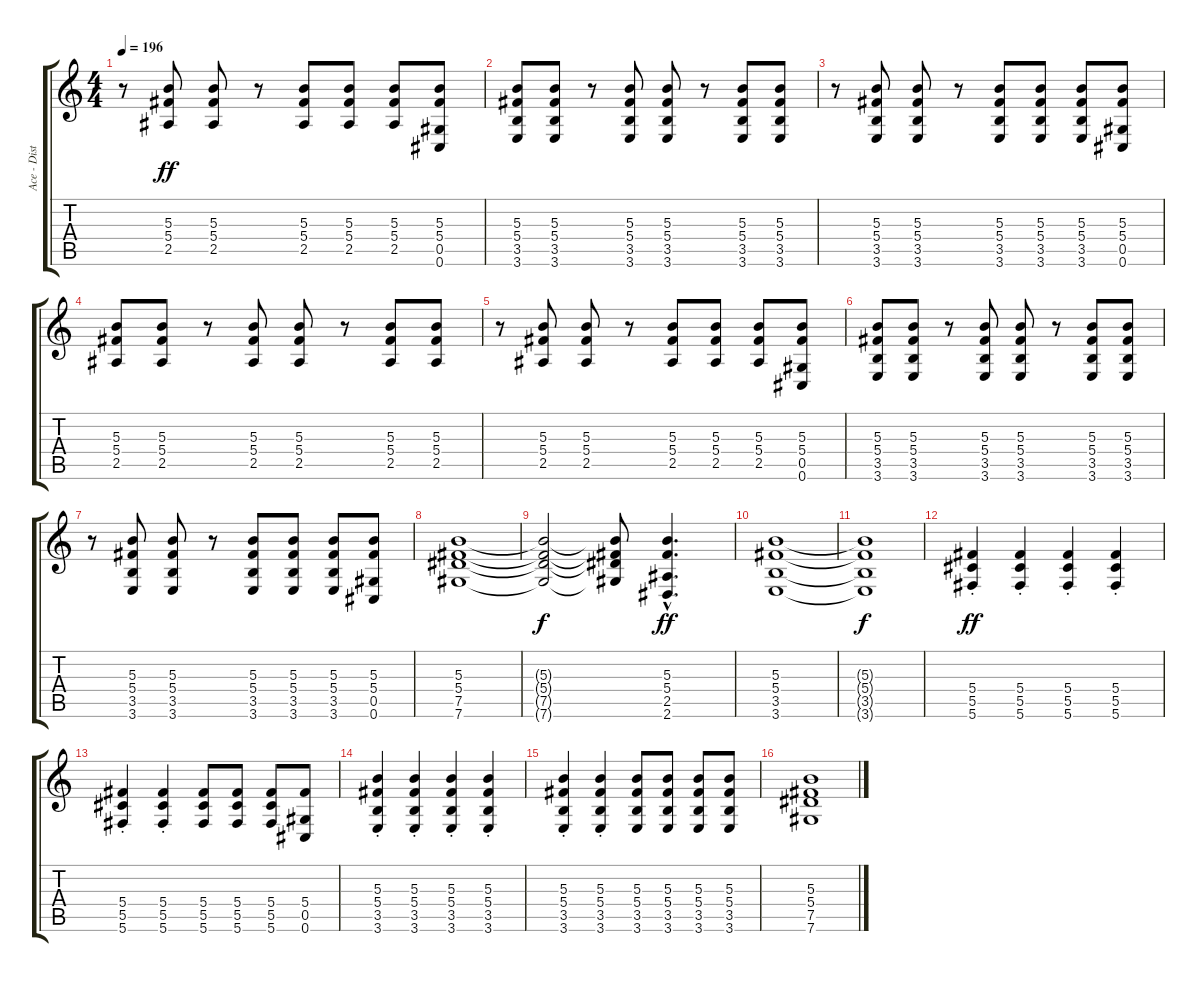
\track ("Ace - Distorted Guitar 1" "Ace - Dist") {instrument distortionguitar}
\staff {score tabs}
\tuning (Eb4 Bb3 Gb3 Db3 Ab2 Db2) {hide}
\ts (4 4)
\tempo 196
\clef g2
\ks c
r.8{dy ff} (5.3 5.4 2.5).8 (5.3 5.4 2.5).8 r.8 (5.3 5.4 2.5).8 (5.3 5.4 2.5).8 (5.3 5.4 2.5).8 (5.3 5.4 0.5 0.6).8 |
(5.3 5.4 3.5 3.6).8 (5.3 5.4 3.5 3.6).8 r.8 (5.3 5.4 3.5 3.6).8 (5.3 5.4 3.5 3.6).8 r.8 (5.3 5.4 3.5 3.6).8 (5.3 5.4 3.5 3.6).8 |
r.8 (5.3 5.4 3.5 3.6).8 (5.3 5.4 3.5 3.6).8 r.8 (5.3 5.4 3.5 3.6).8 (5.3 5.4 3.5 3.6).8 (5.3 5.4 3.5 3.6).8 (5.3 5.4 0.5 0.6).8 |
(5.3 5.4 2.5).8 (5.3 5.4 2.5).8 r.8 (5.3 5.4 2.5).8 (5.3 5.4 2.5).8 r.8 (5.3 5.4 2.5).8 (5.3 5.4 2.5).8 |
r.8 (5.3 5.4 2.5).8 (5.3 5.4 2.5).8 r.8 (5.3 5.4 2.5).8 (5.3 5.4 2.5).8 (5.3 5.4 2.5).8 (5.3 5.4 0.5 0.6).8 |
(5.3 5.4 3.5 3.6).8 (5.3 5.4 3.5 3.6).8 r.8 (5.3 5.4 3.5 3.6).8 (5.3 5.4 3.5 3.6).8 r.8 (5.3 5.4 3.5 3.6).8 (5.3 5.4 3.5 3.6).8 |
r.8 (5.3 5.4 3.5 3.6).8 (5.3 5.4 3.5 3.6).8 r.8 (5.3 5.4 3.5 3.6).8 (5.3 5.4 3.5 3.6).8 (5.3 5.4 3.5 3.6).8 (5.3 5.4 0.5 0.6).8 |
(5.3 5.4 7.5 7.6).1 |
(5.3{t} 5.4{t} 7.5{t} 7.6{t}).2{dy f} (5.3{t} 5.4{t} 7.5{t} 7.6{t}).8 (5.3{hac} 5.4{hac} 2.5{hac} 2.6{hac}).4{d dy ff} |
(5.3 5.4 3.5 3.6).1 |
(5.3{t} 5.4{t} 3.5{t} 3.6{t}).1{dy f} |
(5.4{st} 5.5{st} 5.6{st}).4{dy ff} (5.4{st} 5.5{st} 5.6{st}).4 (5.4{st} 5.5{st} 5.6{st}).4 (5.4{st} 5.5{st} 5.6{st}).4 |
(5.4{st} 5.5{st} 5.6{st}).4 (5.4{st} 5.5{st} 5.6{st}).4 (5.4 5.5 5.6).8 (5.4 5.5 5.6).8 (5.4 5.5 5.6).8 (5.4 0.5 0.6).8 |
(5.3{st} 5.4{st} 3.5{st} 3.6{st}).4 (5.3{st} 5.4{st} 3.5{st} 3.6{st}).4 (5.3{st} 5.4{st} 3.5{st} 3.6{st}).4 (5.3{st} 5.4{st} 3.5{st} 3.6{st}).4 |
(5.3{st} 5.4{st} 3.5{st} 3.6{st}).4 (5.3{st} 5.4{st} 3.5{st} 3.6{st}).4 (5.3 5.4 3.5 3.6).8 (5.3 5.4 3.5 3.6).8 (5.3 5.4 3.5 3.6).8 (5.3 5.4 3.5 3.6).8 |
(5.3 5.4 7.5 7.6).1
